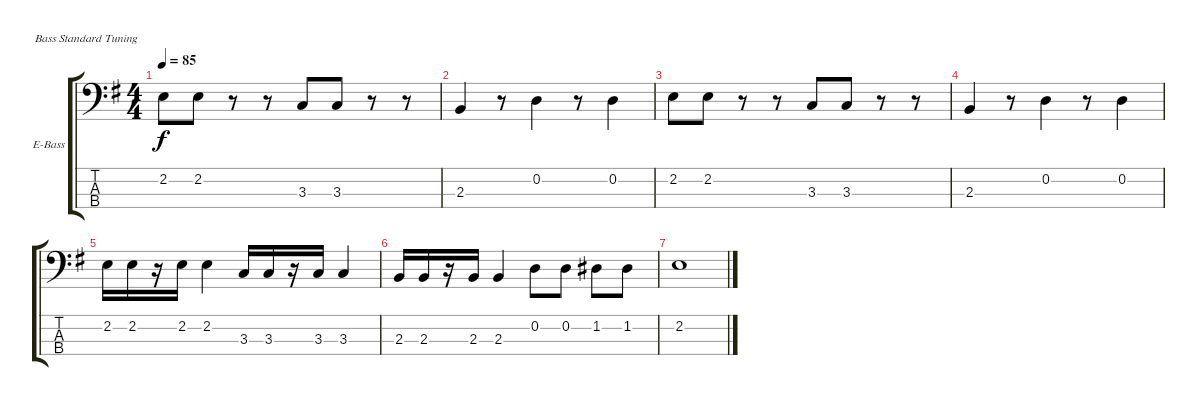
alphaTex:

\bracketExtendMode groupsimilarinstruments
\firstSystemTrackNameOrientation horizontal
\otherSystemsTrackNameOrientation horizontal
\track ("Bass" "E-Bass") {instrument electricbassfinger}
\staff {score tabs}
\tuning (G2 D2 A1 E1)
\ts (4 4)
\tempo 85
\clef f4
\scale
0.333333
\ks eminor
2.2.8{dy f} 2.2.8 r.8 r.8 3.3.8 3.3.8 r.8 r.8 |
\scale
0.333333 2.3.4 r.8 0.2.4 r.8 0.2.4 |
\scale
0.333333 2.2.8 2.2.8 r.8 r.8 3.3.8 3.3.8 r.8 r.8 |
\scale
0.333333 2.3.4 r.8 0.2.4 r.8 0.2.4 |
\scale
0.333333 2.2.16 2.2.16 r.16 2.2.16 2.2.4 3.3.16 3.3.16 r.16 3.3.16 3.3.4 |
2.3.16 2.3.16 r.16 2.3.16 2.3.4 0.2.8 0.2.8 1.2.8 1.2.8 |
2.2.1
